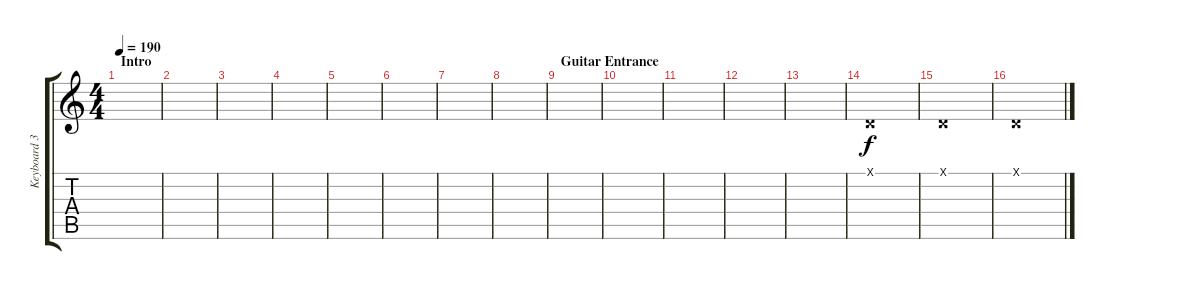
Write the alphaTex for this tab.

\track ("Keyboard 3" "Keyboard 3") {instrument lead1square}
\staff {score tabs}
\tuning (D4 A3 F3 C3 G2 C2) {hide}
\ts (4 4)
\section ("" "Intro")
\tempo 190
\clef g2
\ks c
|
|
|
|
|
|
|
|
\section ("" "Guitar Entrance")
|
|
|
|
|
0.1{x}.1 |
0.1{x}.1 |
0.1{x}.1
